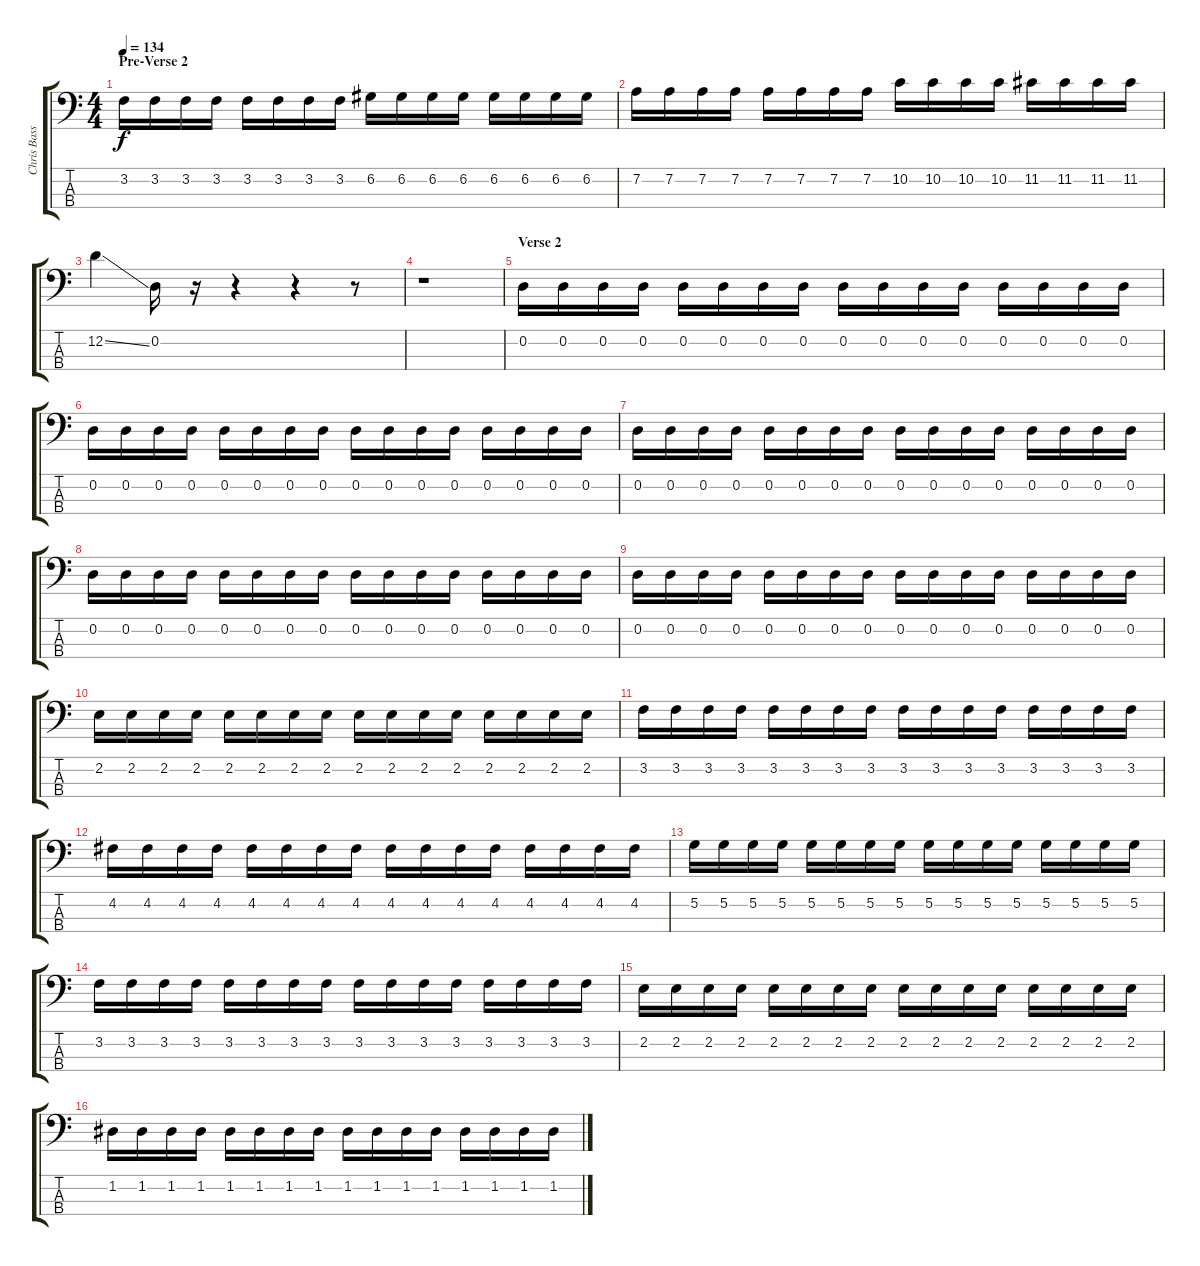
\track ("Chris Bass" "Chris Bass") {instrument synthbass2}
\staff {score tabs}
\tuning (G2 D2 A1 D1) {hide}
\ts (4 4)
\section ("" "Pre-Verse 2")
\tempo 134
\clef f4
\ks c
3.2.16{dy f} 3.2.16 3.2.16 3.2.16 3.2.16 3.2.16 3.2.16 3.2.16 6.2.16 6.2.16 6.2.16 6.2.16 6.2.16 6.2.16 6.2.16 6.2.16 |
7.2.16 7.2.16 7.2.16 7.2.16 7.2.16 7.2.16 7.2.16 7.2.16 10.2.16 10.2.16 10.2.16 10.2.16 11.2.16 11.2.16 11.2.16 11.2.16 |
12.2{ss}.4 0.2.16 r.16 r.4 r.4 r.8 |
r.1 |
\section ("" "Verse 2")
0.2.16 0.2.16 0.2.16 0.2.16 0.2.16 0.2.16 0.2.16 0.2.16 0.2.16 0.2.16 0.2.16 0.2.16 0.2.16 0.2.16 0.2.16 0.2.16 |
0.2.16 0.2.16 0.2.16 0.2.16 0.2.16 0.2.16 0.2.16 0.2.16 0.2.16 0.2.16 0.2.16 0.2.16 0.2.16 0.2.16 0.2.16 0.2.16 |
0.2.16 0.2.16 0.2.16 0.2.16 0.2.16 0.2.16 0.2.16 0.2.16 0.2.16 0.2.16 0.2.16 0.2.16 0.2.16 0.2.16 0.2.16 0.2.16 |
0.2.16 0.2.16 0.2.16 0.2.16 0.2.16 0.2.16 0.2.16 0.2.16 0.2.16 0.2.16 0.2.16 0.2.16 0.2.16 0.2.16 0.2.16 0.2.16 |
0.2.16 0.2.16 0.2.16 0.2.16 0.2.16 0.2.16 0.2.16 0.2.16 0.2.16 0.2.16 0.2.16 0.2.16 0.2.16 0.2.16 0.2.16 0.2.16 |
2.2.16 2.2.16 2.2.16 2.2.16 2.2.16 2.2.16 2.2.16 2.2.16 2.2.16 2.2.16 2.2.16 2.2.16 2.2.16 2.2.16 2.2.16 2.2.16 |
3.2.16 3.2.16 3.2.16 3.2.16 3.2.16 3.2.16 3.2.16 3.2.16 3.2.16 3.2.16 3.2.16 3.2.16 3.2.16 3.2.16 3.2.16 3.2.16 |
4.2.16 4.2.16 4.2.16 4.2.16 4.2.16 4.2.16 4.2.16 4.2.16 4.2.16 4.2.16 4.2.16 4.2.16 4.2.16 4.2.16 4.2.16 4.2.16 |
5.2.16 5.2.16 5.2.16 5.2.16 5.2.16 5.2.16 5.2.16 5.2.16 5.2.16 5.2.16 5.2.16 5.2.16 5.2.16 5.2.16 5.2.16 5.2.16 |
3.2.16 3.2.16 3.2.16 3.2.16 3.2.16 3.2.16 3.2.16 3.2.16 3.2.16 3.2.16 3.2.16 3.2.16 3.2.16 3.2.16 3.2.16 3.2.16 |
2.2.16 2.2.16 2.2.16 2.2.16 2.2.16 2.2.16 2.2.16 2.2.16 2.2.16 2.2.16 2.2.16 2.2.16 2.2.16 2.2.16 2.2.16 2.2.16 |
1.2.16 1.2.16 1.2.16 1.2.16 1.2.16 1.2.16 1.2.16 1.2.16 1.2.16 1.2.16 1.2.16 1.2.16 1.2.16 1.2.16 1.2.16 1.2{ss}.16
